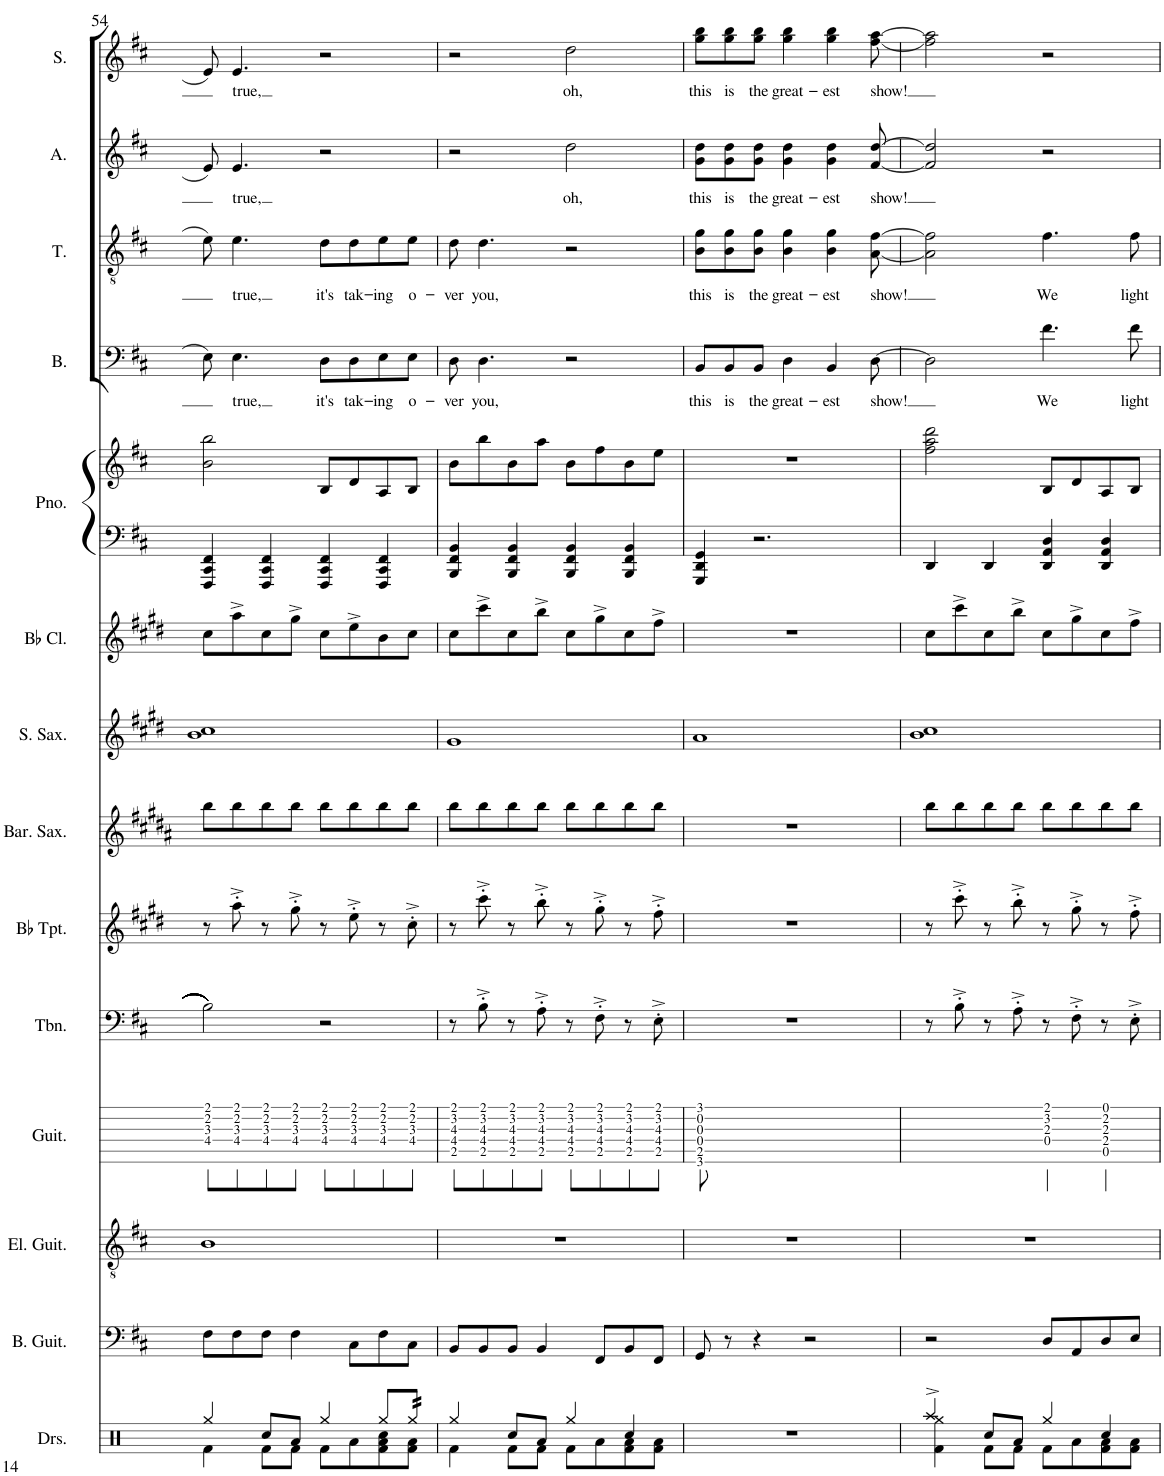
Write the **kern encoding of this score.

**kern	**kern	**kern	**kern	**kern	**kern	**kern	**kern	**kern	**kern	**kern	**text	**kern	**text	**kern	**text	**kern	**text
*part13	*part12	*part11	*part10	*part9	*part8	*part7	*part6	*part5	*part5	*part4	*part4	*part3	*part3	*part2	*part2	*part1	*part1
*staff14	*staff13	*staff12	*staff11	*staff10	*staff9	*staff8	*staff7	*staff6	*staff5	*staff4	*staff4	*staff3	*staff3	*staff2	*staff2	*staff1	*staff1
*I"Bass Guitar	*I"Electric Guitar	*I"Acoustic Guitar	*I"Trombone	*I"Bb Trumpet	*I"Baritone Saxophone	*I"Soprano Saxophone	*I"Bb Clarinet	*I"Piano	*	*I"Bass	*	*I"Tenor	*	*I"Alto	*	*I"Soprano	*
*I'B. Guit.	*I'El. Guit.	*I'Guit.	*I'Tbn.	*I'Bb Tpt.	*I'Bar. Sax.	*I'S. Sax.	*I'Bb Cl.	*I'Pno.	*	*I'B.	*	*I'T.	*	*I'A.	*	*I'S.	*
!!LO:PB:g=z
*clefF4	*clefGv2	*	*clefF4	*clefG2	*clefG2	*clefG2	*clefG2	*clefF4	*clefG2	*clefF4	*	*clefGv2	*	*clefG2	*	*clefG2	*
*Trd7c12	*	*	*	*Trd1c2	*Trd12c21	*Trd1c2	*Trd1c2	*	*	*	*	*	*	*	*	*	*
*k[f#c#]	*k[f#c#]	*k[f#c#]	*k[f#c#]	*k[f#c#g#d#]	*k[f#c#g#d#a#]	*k[f#c#g#d#]	*k[f#c#g#d#]	*k[f#c#]	*k[f#c#]	*k[f#c#]	*	*k[f#c#]	*	*k[f#c#]	*	*k[f#c#]	*
*M4/4	*M4/4	*M4/4	*M4/4	*M4/4	*M4/4	*M4/4	*M4/4	*M4/4	*M4/4	*M4/4	*	*M4/4	*	*M4/4	*	*M4/4	*
=54	=54	=54	=54	=54	=54	=54	=54	=54	=54	=54	=54	=54	=54	=54	=54	=54	=54
8F#\L	1B	8F#\ 8A#\ 8c#\ 8f#\L	2B\	8r	8bb\L	1b 1cc#	8cc#\L	4FFF#/ 4CC#/ 4FF#/	2b\ 2bb\	8E\	.	8e\	.	8e/	.	8e/	.
!	!	!	!	!	!	!	!	!	!	!	!LO:LY:b	!	!LO:LY:b	!	!LO:LY:b	!	!LO:LY:b
8F#\	.	8F#\ 8A#\ 8c#\ 8f#\	.	8aa'^\	8bb\	.	8aa^\	.	.	4.E\	true,	4.e\	true,	4.e/	true,	4.e/	true,
8F#\J	.	8F#\ 8A#\ 8c#\ 8f#\	.	8r	8bb\	.	8cc#\	4FFF#/ 4CC#/ 4FF#/	.	.	.	.	.	.	.	.	.
4F#\	.	8F#\ 8A#\ 8c#\ 8f#\J	.	8gg#'^\	8bb\J	.	8gg#^\J	.	.	.	.	.	.	.	.	.	.
!	!	!	!	!	!	!	!	!	!	!	!LO:LY:b	!	!LO:LY:b	!	!	!	!
.	.	8F#\ 8A#\ 8c#\ 8f#\L	2r	8r	8bb\L	.	8cc#\L	4FFF#/ 4CC#/ 4FF#/	8B/L	8D\L	it's	8d\L	it's	2r	.	2r	.
!	!	!	!	!	!	!	!	!	!	!	!LO:LY:b	!	!LO:LY:b	!	!	!	!
8C#\L	.	8F#\ 8A#\ 8c#\ 8f#\	.	8ee'^\	8bb\	.	8ee^\	.	8d/	8D\	tak-	8d\	tak-	.	.	.	.
!	!	!	!	!	!	!	!	!	!	!	!LO:LY:b	!	!LO:LY:b	!	!	!	!
8F#\	.	8F#\ 8A#\ 8c#\ 8f#\	.	8r	8bb\	.	8b\	4FFF#/ 4CC#/ 4FF#/	8A/	8E\	-ing	8e\	-ing	.	.	.	.
!	!	!	!	!	!	!	!	!	!	!	!LO:LY:b	!	!LO:LY:b	!	!	!	!
8C#\J	.	8F#\ 8A#\ 8c#\ 8f#\J	.	8cc#'^\	8bb\J	.	8cc#\J	.	8B/J	8E\J	o-	8e\J	o-	.	.	.	.
=55	=55	=55	=55	=55	=55	=55	=55	=55	=55	=55	=55	=55	=55	=55	=55	=55	=55
!	!	!	!	!	!	!	!	!	!	!	!LO:LY:b	!	!LO:LY:b	!	!	!	!
8BB/L	1r	8BB\ 8F#\ 8B\ 8d\ 8f#\L	8r	8r	8bb\L	1g#	8cc#\L	4BBB/ 4FF#/ 4BB/	8b\L	8D\	-ver	8d\	-ver	2r	.	2r	.
!	!	!	!	!	!	!	!	!	!	!	!LO:LY:b	!	!LO:LY:b	!	!	!	!
8BB/	.	8BB\ 8F#\ 8B\ 8d\ 8f#\	8B'^\	8ccc#'^\	8bb\	.	8ccc#^\	.	8bb\	4.D\	you,	4.d\	you,	.	.	.	.
8BB/J	.	8BB\ 8F#\ 8B\ 8d\ 8f#\	8r	8r	8bb\	.	8cc#\	4BBB/ 4FF#/ 4BB/	8b\	.	.	.	.	.	.	.	.
4BB/	.	8BB\ 8F#\ 8B\ 8d\ 8f#\J	8A'^\	8bb'^\	8bb\J	.	8bb^\J	.	8aa\J	.	.	.	.	.	.	.	.
!	!	!	!	!	!	!	!	!	!	!	!	!	!	!	!LO:LY:b	!	!LO:LY:b
.	.	8BB\ 8F#\ 8B\ 8d\ 8f#\L	8r	8r	8bb\L	.	8cc#\L	4BBB/ 4FF#/ 4BB/	8b\L	2r	.	2r	.	2dd\	oh,	2dd\	oh,
8FF#/L	.	8BB\ 8F#\ 8B\ 8d\ 8f#\	8F#'^\	8gg#'^\	8bb\	.	8gg#^\	.	8ff#\	.	.	.	.	.	.	.	.
8BB/	.	8BB\ 8F#\ 8B\ 8d\ 8f#\	8r	8r	8bb\	.	8cc#\	4BBB/ 4FF#/ 4BB/	8b\	.	.	.	.	.	.	.	.
8FF#/J	.	8BB\ 8F#\ 8B\ 8d\ 8f#\J	8E'^\	8ff#'^\	8bb\J	.	8ff#^\J	.	8ee\J	.	.	.	.	.	.	.	.
=56	=56	=56	=56	=56	=56	=56	=56	=56	=56	=56	=56	=56	=56	=56	=56	=56	=56
!	!	!	!	!	!	!	!	!	!	!	!LO:LY:b	!	!LO:LY:b	!	!LO:LY:b	!	!LO:LY:b
8GG/	1r	8GG\ 8BB\ 8D\ 8G\ 8B\ 8g\	1r	1r	1r	1a	1r	4GGG/ 4DD/ 4GG/	1r	8BB/L	this	8B\ 8g\L	this	8g\ 8dd\L	this	8gg\ 8bb\L	this
!	!	!	!	!	!	!	!	!	!	!	!LO:LY:b	!	!LO:LY:b	!	!LO:LY:b	!	!LO:LY:b
8r	.	8r	.	.	.	.	.	.	.	8BB/	is	8B\ 8g\	is	8g\ 8dd\	is	8gg\ 8bb\	is
!	!	!	!	!	!	!	!	!	!	!	!LO:LY:b	!	!LO:LY:b	!	!LO:LY:b	!	!LO:LY:b
4r	.	4r	.	.	.	.	.	2.r	.	8BB/J	the	8B\ 8g\J	the	8g\ 8dd\J	the	8gg\ 8bb\J	the
!	!	!	!	!	!	!	!	!	!	!	!LO:LY:b	!	!LO:LY:b	!	!LO:LY:b	!	!LO:LY:b
.	.	.	.	.	.	.	.	.	.	4D\	great-	4B\ 4g\	great-	4g\ 4dd\	great-	4gg\ 4bb\	great-
2r	.	2r	.	.	.	.	.	.	.	.	.	.	.	.	.	.	.
!	!	!	!	!	!	!	!	!	!	!	!LO:LY:b	!	!LO:LY:b	!	!LO:LY:b	!	!LO:LY:b
.	.	.	.	.	.	.	.	.	.	4BB/	-est	4B\ 4g\	-est	4g\ 4dd\	-est	4gg\ 4bb\	-est
!	!	!	!	!	!	!	!	!	!	!	!LO:LY:b	!	!LO:LY:b	!	!LO:LY:b	!	!LO:LY:b
.	.	.	.	.	.	.	.	.	.	[8D\	show!	[8A\ [8f#\	show!	[8f#/ [8dd/	show!	[8ff#\ [8aa\	show!
=57	=57	=57	=57	=57	=57	=57	=57	=57	=57	=57	=57	=57	=57	=57	=57	=57	=57
2r	1r	2r	8r	8r	8bb\L	1b 1cc#	8cc#\L	4DD/	2ff#\ 2aa\ 2ddd\	2D\]	.	2A\] 2f#\]	.	2f#/] 2dd/]	.	2ff#\] 2aa\]	.
.	.	.	8B'^\	8ccc#'^\	8bb\	.	8ccc#^\	.	.	.	.	.	.	.	.	.	.
.	.	.	8r	8r	8bb\	.	8cc#\	4DD/	.	.	.	.	.	.	.	.	.
.	.	.	8A'^\	8bb'^\	8bb\J	.	8bb^\J	.	.	.	.	.	.	.	.	.	.
!	!	!	!	!	!	!	!	!	!	!	!LO:LY:b	!	!LO:LY:b	!	!	!	!
8D/L	.	4D\ 4A\ 4d\ 4f#\	8r	8r	8bb\L	.	8cc#\L	4DD/ 4AA/ 4D/	8B/L	4.f#\	We	4.f#\	We	2r	.	2r	.
8AA/	.	.	8F#'^\	8gg#'^\	8bb\	.	8gg#^\	.	8d/	.	.	.	.	.	.	.	.
8D/	.	4AA\ 4E\ 4A\ 4c#\ 4e\	8r	8r	8bb\	.	8cc#\	4DD/ 4AA/ 4D/	8A/	.	.	.	.	.	.	.	.
!	!	!	!	!	!	!	!	!	!	!	!LO:LY:b	!	!LO:LY:b	!	!	!	!
8E/J	.	.	8E'^\	8ff#'^\	8bb\J	.	8ff#^\J	.	8B/J	8f#\	light	8f#\	light	.	.	.	.
=	=	=	=	=	=	=	=	=	=	=	=	=	=	=	=	=	=
*-	*-	*-	*-	*-	*-	*-	*-	*-	*-	*-	*-	*-	*-	*-	*-	*-	*-
